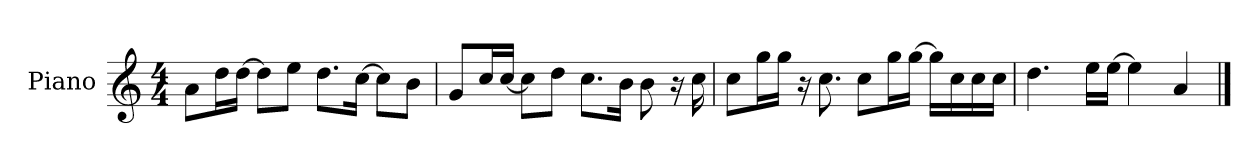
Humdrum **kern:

**kern
*part1
*staff1
*I"Piano
*I'Pno.
*clefG2
*k[]
*M4/4
=1
8a\L
16dd\L
[16dd\JJ
8dd\L]
8ee\J
8.dd\L
[16cc\Jk
8cc\L]
8b\J
=2
8g/L
16cc/L
[16cc/JJ
8cc\L]
8dd\J
8.cc\L
16b\Jk
8b\
16r
16cc\
=3
8cc\L
16gg\L
16gg\JJ
16r
8.cc\
8cc\L
16gg\L
[16gg\JJ
16gg\LL]
16cc\
16cc\
16cc\JJ
=4
4.dd\
16ee\LL
[16ee\JJ
4ee\]
4a/
==
*-
